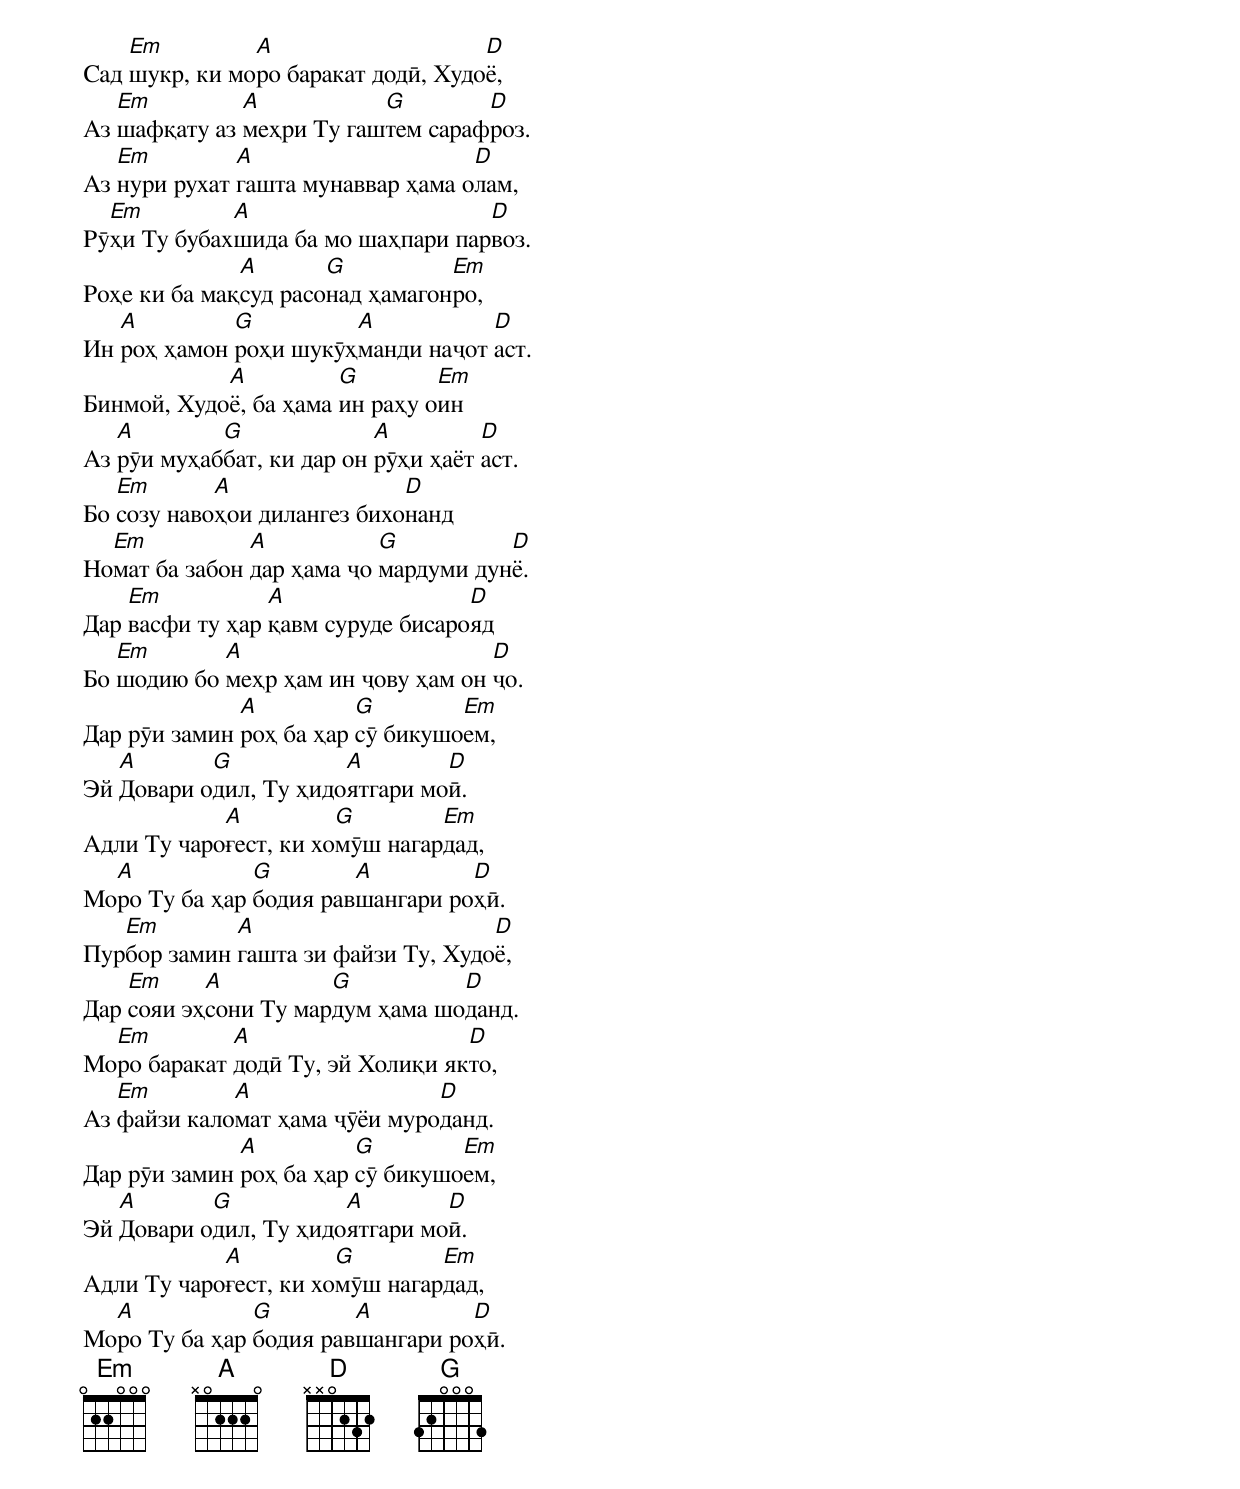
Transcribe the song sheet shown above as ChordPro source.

Сад [Em]шукр, ки мо[A]ро баракат додӣ, Худо[D]ё,
Аз [Em]шафқату аз [A]меҳри Ту гаш[G]тем сараф[D]роз.
Аз [Em]нури рухат [A]гашта мунаввар ҳама о[D]лам,
Рӯ[Em]ҳи Ту бубах[A]шида ба мо шаҳпари пар[D]воз.
Роҳе ки ба мақ[A]суд расо[G]над ҳамагон[Em]ро,
Ин [A]роҳ ҳамон [G]роҳи шукӯҳ[A]манди наҷот [D]аст.
Бинмой, Худо[A]ё, ба ҳама [G]ин раҳу о[Em]ин
Аз [A]рӯи муҳаб[G]бат, ки дар он [A]рӯҳи ҳаёт [D]аст.
Бо [Em]созу наво[A]ҳои дилангез бихо[D]нанд
Но[Em]мат ба забон [A]дар ҳама ҷо [G]мардуми дун[D]ё.
Дар [Em]васфи ту ҳар [A]қавм суруде бисаро[D]яд
Бо [Em]шодию бо [A]меҳр ҳам ин ҷову ҳам он [D]ҷо.
Дар рӯи замин [A]роҳ ба ҳар [G]сӯ бикушо[Em]ем,
Эй [A]Довари о[G]дил, Ту ҳидо[A]ятгари мо[D]ӣ.
Адли Ту чаро[A]ғест, ки хо[G]мӯш нагар[Em]дад,
Мо[A]ро Ту ба ҳар [G]бодия рав[A]шангари ро[D]ҳӣ.
Пур[Em]бор замин [A]гашта зи файзи Ту, Худо[D]ё,
Дар [Em]сояи эҳ[A]сони Ту мар[G]дум ҳама шо[D]данд.
Мо[Em]ро баракат [A]додӣ Ту, эй Холиқи як[D]то,
Аз [Em]файзи кало[A]мат ҳама ҷӯёи муро[D]данд.
Дар рӯи замин [A]роҳ ба ҳар [G]сӯ бикушо[Em]ем,
Эй [A]Довари о[G]дил, Ту ҳидо[A]ятгари мо[D]ӣ.
Адли Ту чаро[A]ғест, ки хо[G]мӯш нагар[Em]дад,
Мо[A]ро Ту ба ҳар [G]бодия рав[A]шангари ро[D]ҳӣ.
